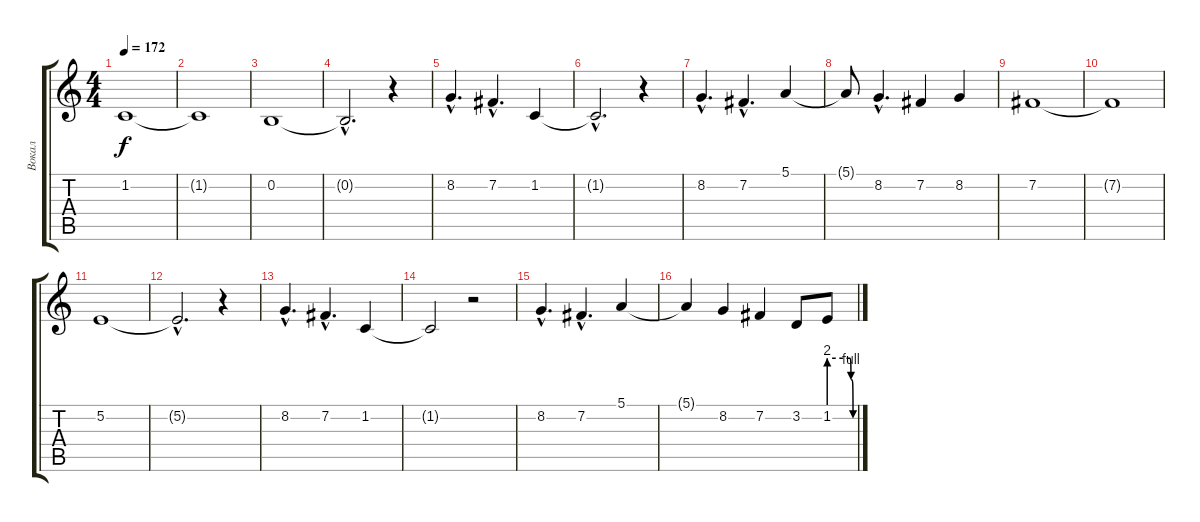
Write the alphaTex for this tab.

\track ("Вокал" "Вокал") {instrument lead6voice}
\staff {score tabs}
\tuning (E4 B3 G3 D3 A2 E2) {hide}
\ts (4 4)
\tempo 172
\clef g2
\ks c
1.2{t}.1{dy f} |
1.2{t}.1 |
0.2.1{volume 10} |
0.2{hac t}.2{d} r.4 |
8.2{hac}.4{d volume 14} 7.2{hac}.4{d} 1.2.4 |
1.2{hac t}.2{d} r.4 |
8.2{hac}.4{d} 7.2{hac}.4{d} 5.1.4 |
5.1{t}.8 8.2{hac}.4{d} 7.2.4 8.2.4 |
7.2.1 |
7.2{t}.1 |
5.2.1 |
5.2{hac t}.2{d} r.4 |
8.2{hac}.4{d} 7.2{hac}.4{d} 1.2.4 |
1.2{t}.2 r.2 |
8.2{hac}.4{d} 7.2{hac}.4{d} 5.1.4 |
5.1{t}.4 8.2.4 7.2.4 3.2.8 1.2{be (custom 0 8 51 8 53 4 56 4 58 0 60 0)}.8
